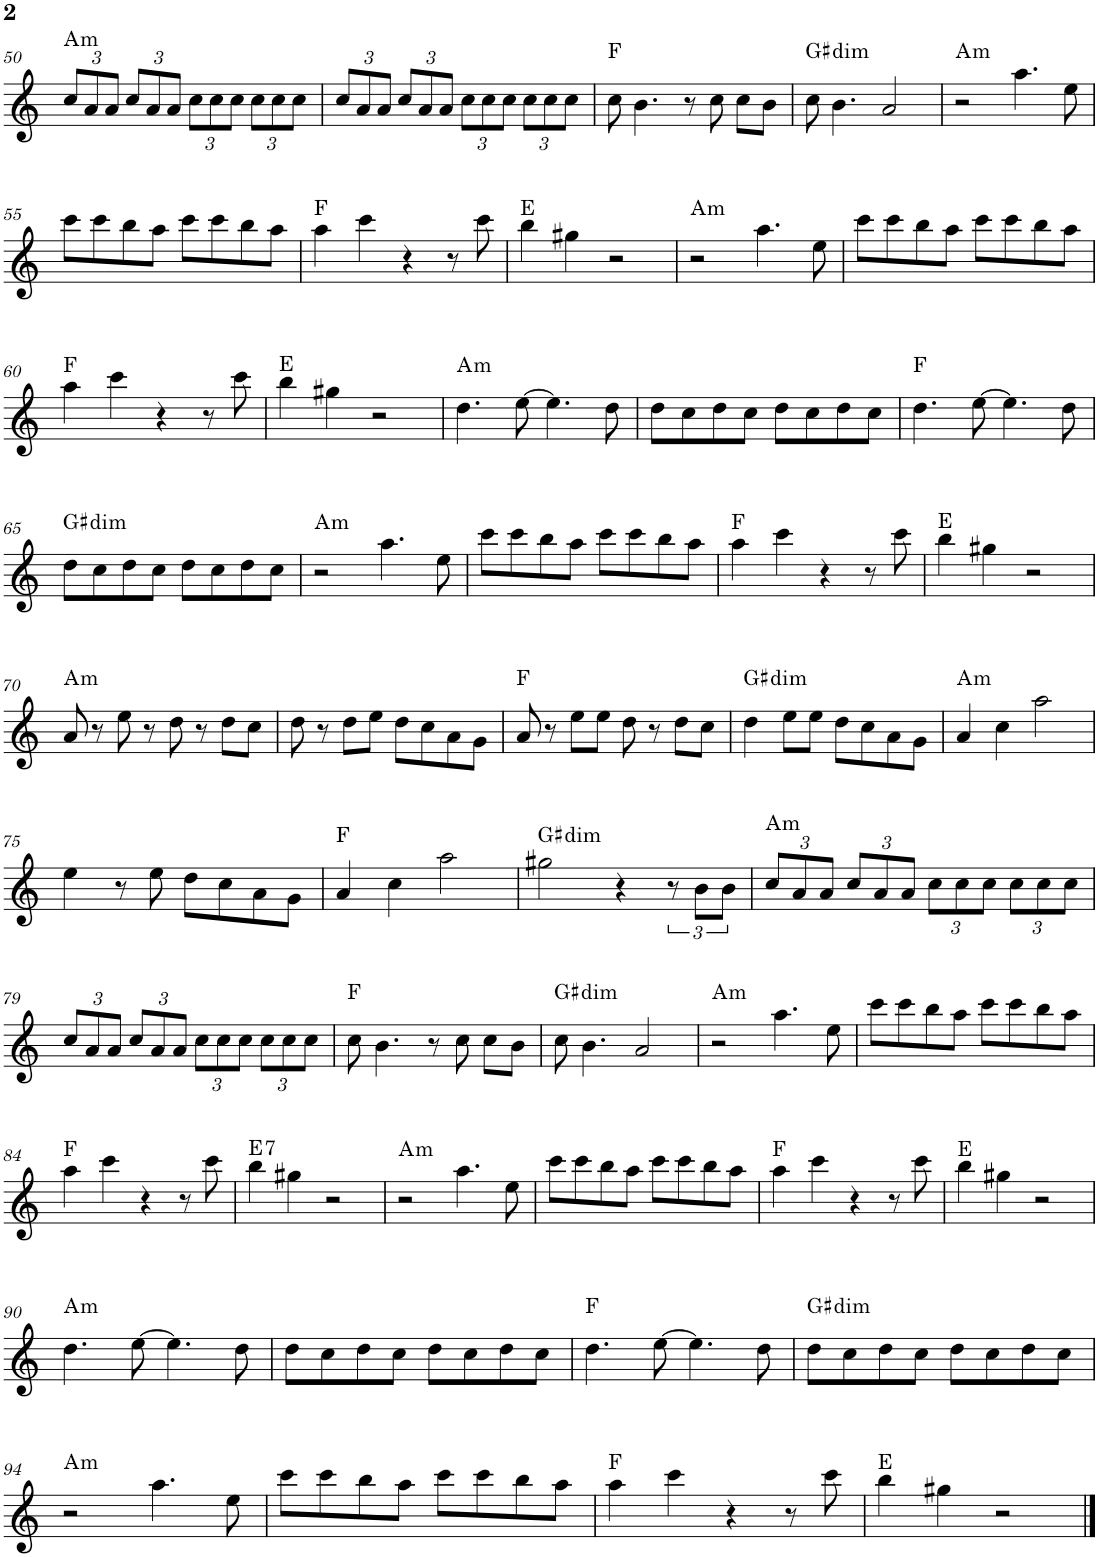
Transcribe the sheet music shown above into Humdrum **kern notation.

**kern	**harte
*part1	*part1
*staff1	*
*I"P1	*
!!LO:PB:g=z
*clefG2	*
*k[]	*
*M4/4	*
*Xbrackettup	*
=50	=50
!	!LO:H:kt=m
12cc/L	A:min
12a/	.
12a/J	.
12cc/L	.
12a/	.
12a/J	.
12cc\L	.
12cc\	.
12cc\J	.
12cc\L	.
12cc\	.
12cc\J	.
=51	=51
12cc/L	.
12a/	.
12a/J	.
12cc/L	.
12a/	.
12a/J	.
12cc\L	.
12cc\	.
12cc\J	.
12cc\L	.
12cc\	.
12cc\J	.
=52	=52
8cc\	F:maj
4.b\	.
8r	.
8cc\	.
8cc\L	.
8b\J	.
=53	=53
!	!LO:H:kt=dim
8cc\	G#:dim
4.b\	.
2a/	.
=54	=54
!	!LO:H:kt=m
2r	A:min
4.aa\	.
8ee\	.
!!LO:LB:g=z
=55	=55
8ccc\L	.
8ccc\	.
8bb\	.
8aa\J	.
8ccc\L	.
8ccc\	.
8bb\	.
8aa\J	.
=56	=56
4aa\	F:maj
4ccc\	.
4r	.
8r	.
8ccc\	.
=57	=57
4bb\	E:maj
4gg#X\	.
2r	.
=58	=58
!	!LO:H:kt=m
2r	A:min
4.aa\	.
8ee\	.
=59	=59
8ccc\L	.
8ccc\	.
8bb\	.
8aa\J	.
8ccc\L	.
8ccc\	.
8bb\	.
8aa\J	.
!!LO:LB:g=z
=60	=60
4aa\	F:maj
4ccc\	.
4r	.
8r	.
8ccc\	.
=61	=61
4bb\	E:maj
4gg#X\	.
2r	.
=62	=62
!	!LO:H:kt=m
4.dd\	A:min
[>8ee\	.
4.ee\]	.
8dd\	.
=63	=63
8dd\L	.
8cc\	.
8dd\	.
8cc\J	.
8dd\L	.
8cc\	.
8dd\	.
8cc\J	.
=64	=64
4.dd\	F:maj
[>8ee\	.
4.ee\]	.
8dd\	.
!!LO:LB:g=z
=65	=65
!	!LO:H:kt=dim
8dd\L	G#:dim
8cc\	.
8dd\	.
8cc\J	.
8dd\L	.
8cc\	.
8dd\	.
8cc\J	.
=66	=66
!	!LO:H:kt=m
2r	A:min
4.aa\	.
8ee\	.
=67	=67
8ccc\L	.
8ccc\	.
8bb\	.
8aa\J	.
8ccc\L	.
8ccc\	.
8bb\	.
8aa\J	.
=68	=68
4aa\	F:maj
4ccc\	.
4r	.
8r	.
8ccc\	.
=69	=69
4bb\	E:maj
4gg#X\	.
2r	.
!!LO:LB:g=z
=70	=70
!	!LO:H:kt=m
8a/	A:min
8r	.
8ee\	.
8r	.
8dd\	.
8r	.
8dd\L	.
8cc\J	.
=71	=71
8dd\	.
8r	.
8dd\L	.
8ee\J	.
8dd\L	.
8cc\	.
8a\	.
8g\J	.
=72	=72
8a/	F:maj
8r	.
8ee\L	.
8ee\J	.
8dd\	.
8r	.
8dd\L	.
8cc\J	.
=73	=73
!	!LO:H:kt=dim
4dd\	G#:dim
8ee\L	.
8ee\J	.
8dd\L	.
8cc\	.
8a\	.
8g\J	.
=74	=74
!	!LO:H:kt=m
4a/	A:min
4cc\	.
2aa\	.
!!LO:LB:g=z
=75	=75
4ee\	.
8r	.
8ee\	.
8dd\L	.
8cc\	.
8a\	.
8g\J	.
=76	=76
4a/	F:maj
4cc\	.
2aa\	.
=77	=77
!	!LO:H:kt=dim
2gg#X\	G#:dim
4r	.
*brackettup	*
12r	.
12b\L	.
12b\J	.
=78	=78
*Xbrackettup	*
!	!LO:H:kt=m
12cc/L	A:min
12a/	.
12a/J	.
12cc/L	.
12a/	.
12a/J	.
12cc\L	.
12cc\	.
12cc\J	.
12cc\L	.
12cc\	.
12cc\J	.
!!LO:LB:g=z
=79	=79
12cc/L	.
12a/	.
12a/J	.
12cc/L	.
12a/	.
12a/J	.
12cc\L	.
12cc\	.
12cc\J	.
12cc\L	.
12cc\	.
12cc\J	.
=80	=80
8cc\	F:maj
4.b\	.
8r	.
8cc\	.
8cc\L	.
8b\J	.
=81	=81
!	!LO:H:kt=dim
8cc\	G#:dim
4.b\	.
2a/	.
=82	=82
!	!LO:H:kt=m
2r	A:min
4.aa\	.
8ee\	.
=83	=83
8ccc\L	.
8ccc\	.
8bb\	.
8aa\J	.
8ccc\L	.
8ccc\	.
8bb\	.
8aa\J	.
!!LO:LB:g=z
=84	=84
4aa\	F:maj
4ccc\	.
4r	.
8r	.
8ccc\	.
=85	=85
!	!LO:H:kt=7
4bb\	E:7
4gg#X\	.
2r	.
=86	=86
!	!LO:H:kt=m
2r	A:min
4.aa\	.
8ee\	.
=87	=87
8ccc\L	.
8ccc\	.
8bb\	.
8aa\J	.
8ccc\L	.
8ccc\	.
8bb\	.
8aa\J	.
=88	=88
4aa\	F:maj
4ccc\	.
4r	.
8r	.
8ccc\	.
=89	=89
4bb\	E:maj
4gg#X\	.
2r	.
!!LO:LB:g=z
=90	=90
!	!LO:H:kt=m
4.dd\	A:min
[>8ee\	.
4.ee\]	.
8dd\	.
=91	=91
8dd\L	.
8cc\	.
8dd\	.
8cc\J	.
8dd\L	.
8cc\	.
8dd\	.
8cc\J	.
=92	=92
4.dd\	F:maj
[>8ee\	.
4.ee\]	.
8dd\	.
=93	=93
!	!LO:H:kt=dim
8dd\L	G#:dim
8cc\	.
8dd\	.
8cc\J	.
8dd\L	.
8cc\	.
8dd\	.
8cc\J	.
!!LO:LB:g=z
=94	=94
!	!LO:H:kt=m
2r	A:min
4.aa\	.
8ee\	.
=95	=95
8ccc\L	.
8ccc\	.
8bb\	.
8aa\J	.
8ccc\L	.
8ccc\	.
8bb\	.
8aa\J	.
=96	=96
4aa\	F:maj
4ccc\	.
4r	.
8r	.
8ccc\	.
=97	=97
4bb\	E:maj
4gg#X\	.
2r	.
==	==
*-	*-
